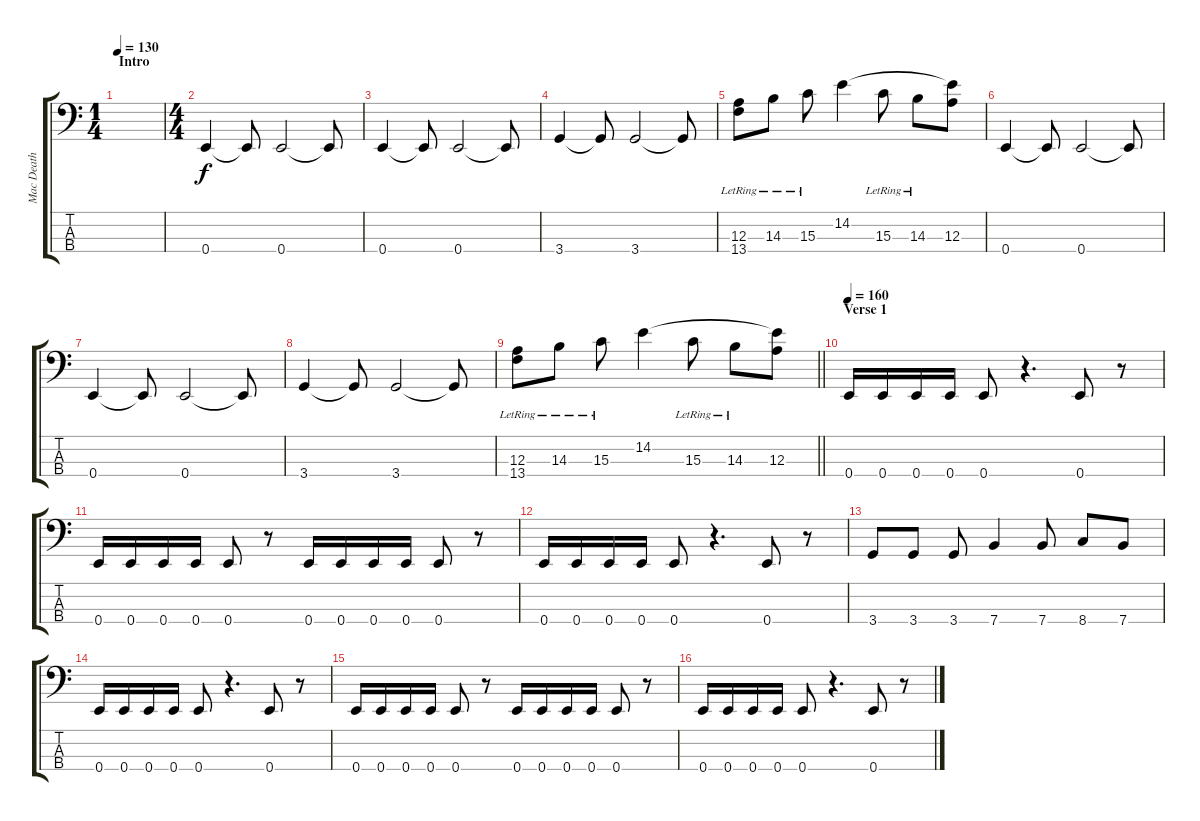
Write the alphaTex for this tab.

\track ("Mac Death" "Mac Death") {instrument electricbasspick}
\staff {score tabs}
\tuning (G2 D2 A1 E1) {hide}
\ts (1 4)
\section ("" "Intro")
\tempo 130
\clef f4
\ks c
|
\ts (4 4)
0.4.4 0.4{t}.8 0.4.2 0.4{t}.8 |
0.4.4 0.4{t}.8 0.4.2 0.4{t}.8 |
3.4.4 3.4{t}.8 3.4.2 3.4{t}.8 |
(12.3{lr} 13.4{lr}).8 14.3{lr}.8 15.3{lr}.8 14.2.4 15.3{lr}.8 14.3{lr}.8 (14.2{t} 12.3).8 |
0.4.4 0.4{t}.8 0.4.2 0.4{t}.8 |
0.4.4 0.4{t}.8 0.4.2 0.4{t}.8 |
3.4.4 3.4{t}.8 3.4.2 3.4{t}.8 |
\barLineRight lightlight
(12.3{lr} 13.4{lr}).8 14.3{lr}.8 15.3{lr}.8 14.2.4 15.3{lr}.8 14.3{lr}.8 (14.2{t} 12.3).8 |
\section ("" "Verse 1")
\tempo 160
0.4.16 0.4.16 0.4.16 0.4.16 0.4.8 r.4{d} 0.4.8 r.8 |
0.4.16 0.4.16 0.4.16 0.4.16 0.4.8 r.8 0.4.16 0.4.16 0.4.16 0.4.16 0.4.8 r.8 |
0.4.16 0.4.16 0.4.16 0.4.16 0.4.8 r.4{d} 0.4.8 r.8 |
3.4.8 3.4.8 3.4.8 7.4.4 7.4.8 8.4.8 7.4.8 |
0.4.16 0.4.16 0.4.16 0.4.16 0.4.8 r.4{d} 0.4.8 r.8 |
0.4.16 0.4.16 0.4.16 0.4.16 0.4.8 r.8 0.4.16 0.4.16 0.4.16 0.4.16 0.4.8 r.8 |
0.4.16 0.4.16 0.4.16 0.4.16 0.4.8 r.4{d} 0.4.8 r.8
